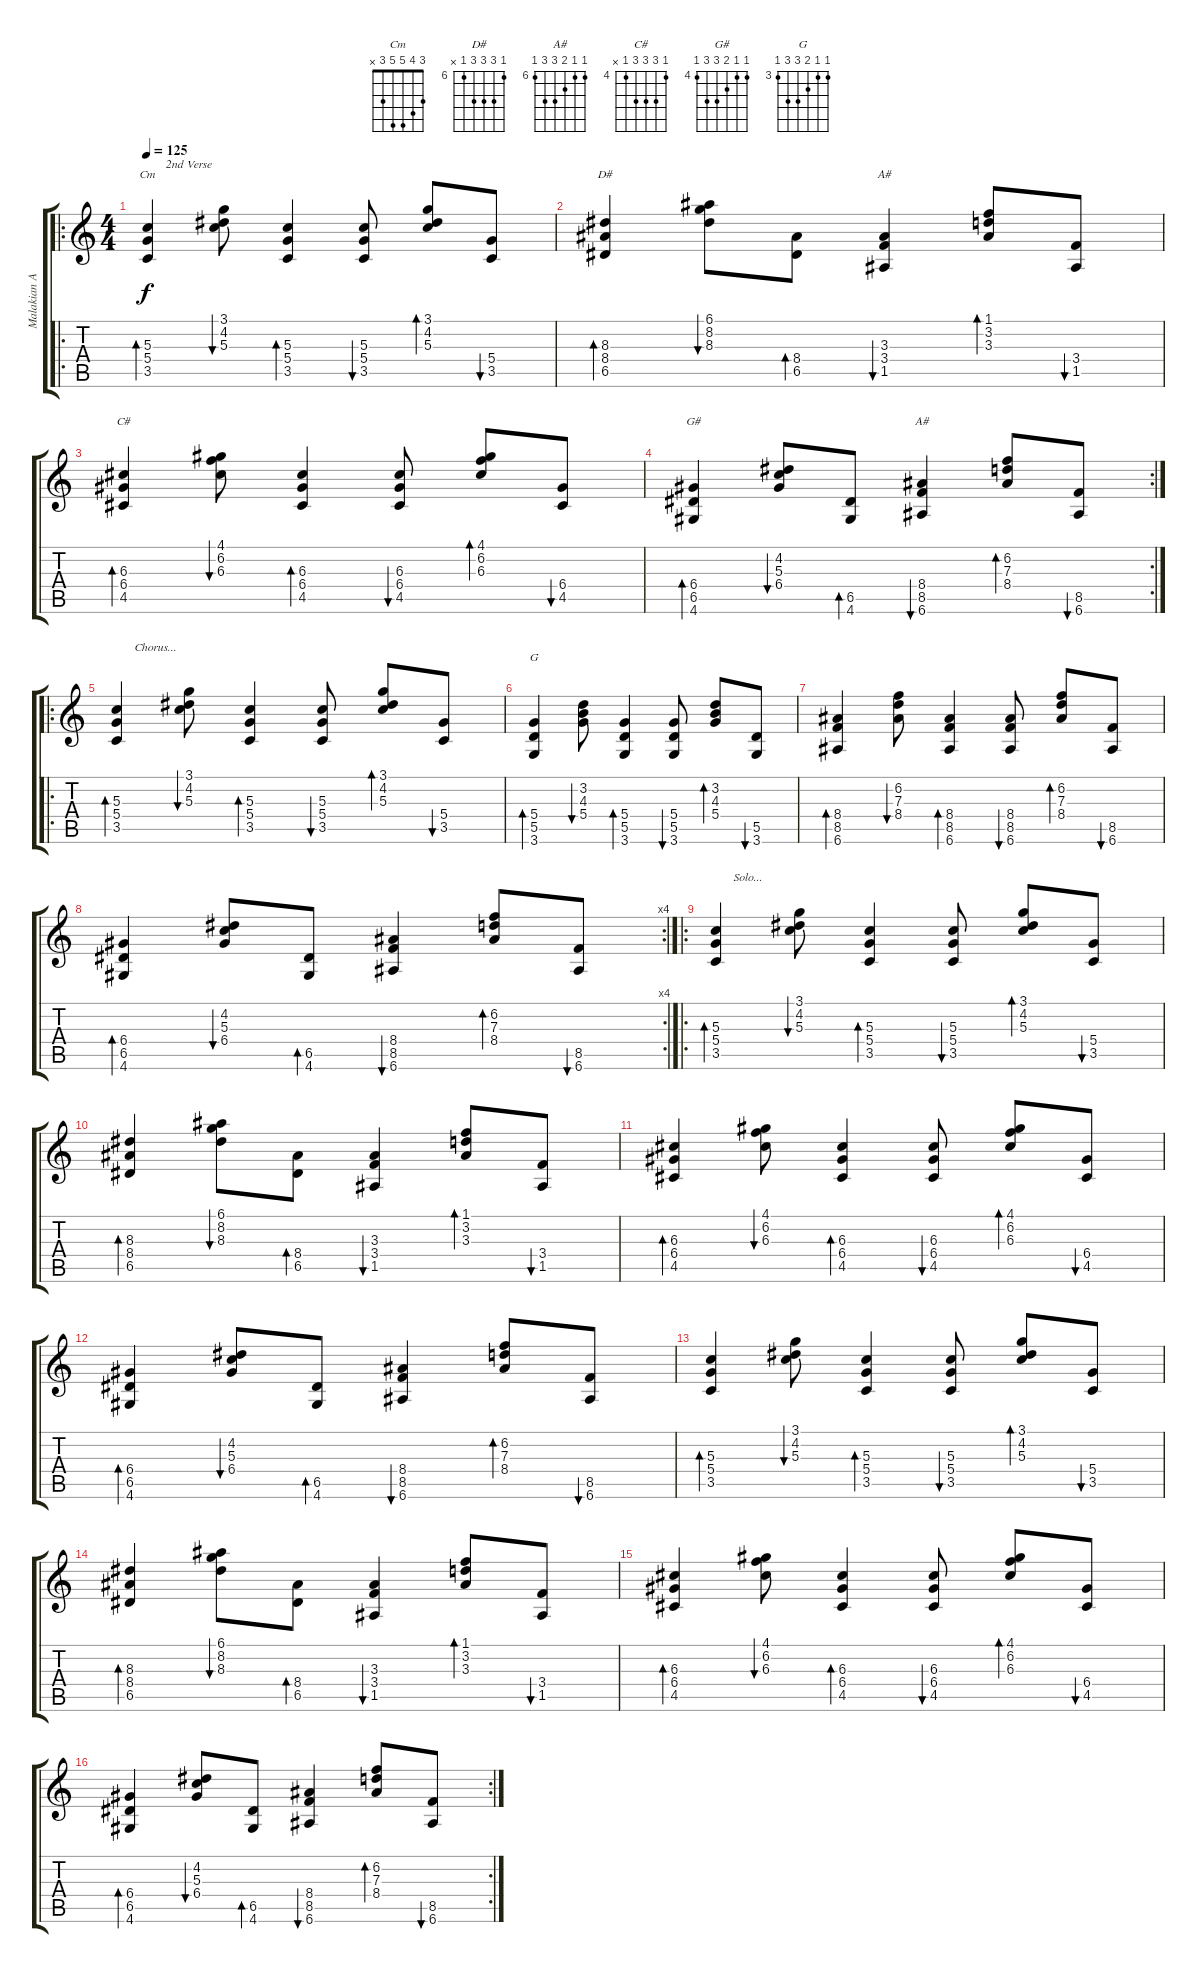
\track ("Malakian Acoustic" "Malakian A") {instrument acousticguitarsteel}
\staff {score tabs}
\tuning (E4 B3 G3 D3 A2 E2) {hide}
\chord ("Cm" 3 4 5 5 3 x)
\chord ("D#" 6 8 8 8 6 x) {firstfret 6}
\chord ("A#" 1 3 3 3 1 x)
\chord ("C#" 4 6 6 6 4 x) {firstfret 4}
\chord ("G#" 4 4 5 6 6 4) {firstfret 4}
\chord ("A#" 6 6 7 8 8 6) {firstfret 6}
\chord ("G" 3 3 4 5 5 3) {firstfret 3}
\ro
\ts (4 4)
\tempo 125
\clef g2
\ks c
(5.3 5.4 3.5).4{bd 60 ch "Cm" txt "      2nd Verse" dy f} (3.1 4.2 5.3).8{bu 60} (5.3 5.4 3.5).4{bd 60} (5.3 5.4 3.5).8{bu 60} (3.1 4.2 5.3).8{bd 60} (5.4 3.5).8{bu 60} |
(8.3 8.4 6.5).4{bd 60 ch "D#"} (6.1 8.2 8.3).8{bu 60} (8.4 6.5).8{bd 60} (3.3 3.4 1.5).4{bu 60 ch "A#"} (1.1 3.2 3.3).8{bd 60} (3.4 1.5).8{bu 60} |
(6.3 6.4 4.5).4{bd 60 ch "C#"} (4.1 6.2 6.3).8{bu 60} (6.3 6.4 4.5).4{bd 60} (6.3 6.4 4.5).8{bu 60} (4.1 6.2 6.3).8{bd 60} (6.4 4.5).8{bu 60} |
\rc 2
(6.4 6.5 4.6).4{bd 60 ch "G#"} (4.2 5.3 6.4).8{bu 60} (6.5 4.6).8{bd 60} (8.4 8.5 6.6).4{bu 60 ch "A#"} (6.2 7.3 8.4).8{bd 60} (8.5 6.6).8{bu 60} |
\ro
(5.3 5.4 3.5).4{bd 60 txt "      Chorus..."} (3.1 4.2 5.3).8{bu 60} (5.3 5.4 3.5).4{bd 60} (5.3 5.4 3.5).8{bu 60} (3.1 4.2 5.3).8{bd 60} (5.4 3.5).8{bu 60} |
(5.4 5.5 3.6).4{bd 60 ch "G"} (3.2 4.3 5.4).8{bu 60} (5.4 5.5 3.6).4{bd 60} (5.4 5.5 3.6).8{bu 60} (3.2 4.3 5.4).8{bd 60} (5.5 3.6).8{bu 60} |
(8.4 8.5 6.6).4{bd 60} (6.2 7.3 8.4).8{bu 60} (8.4 8.5 6.6).4{bd 60} (8.4 8.5 6.6).8{bu 60} (6.2 7.3 8.4).8{bd 60} (8.5 6.6).8{bu 60} |
\rc 4
(6.4 6.5 4.6).4{bd 60} (4.2 5.3 6.4).8{bu 60} (6.5 4.6).8{bd 60} (8.4 8.5 6.6).4{bu 60} (6.2 7.3 8.4).8{bd 60} (8.5 6.6).8{bu 60} |
\ro
(5.3 5.4 3.5).4{bd 60 txt "      Solo..."} (3.1 4.2 5.3).8{bu 60} (5.3 5.4 3.5).4{bd 60} (5.3 5.4 3.5).8{bu 60} (3.1 4.2 5.3).8{bd 60} (5.4 3.5).8{bu 60} |
(8.3 8.4 6.5).4{bd 60} (6.1 8.2 8.3).8{bu 60} (8.4 6.5).8{bd 60} (3.3 3.4 1.5).4{bu 60} (1.1 3.2 3.3).8{bd 60} (3.4 1.5).8{bu 60} |
(6.3 6.4 4.5).4{bd 60} (4.1 6.2 6.3).8{bu 60} (6.3 6.4 4.5).4{bd 60} (6.3 6.4 4.5).8{bu 60} (4.1 6.2 6.3).8{bd 60} (6.4 4.5).8{bu 60} |
(6.4 6.5 4.6).4{bd 60} (4.2 5.3 6.4).8{bu 60} (6.5 4.6).8{bd 60} (8.4 8.5 6.6).4{bu 60} (6.2 7.3 8.4).8{bd 60} (8.5 6.6).8{bu 60} |
(5.3 5.4 3.5).4{bd 60} (3.1 4.2 5.3).8{bu 60} (5.3 5.4 3.5).4{bd 60} (5.3 5.4 3.5).8{bu 60} (3.1 4.2 5.3).8{bd 60} (5.4 3.5).8{bu 60} |
(8.3 8.4 6.5).4{bd 60} (6.1 8.2 8.3).8{bu 60} (8.4 6.5).8{bd 60} (3.3 3.4 1.5).4{bu 60} (1.1 3.2 3.3).8{bd 60} (3.4 1.5).8{bu 60} |
(6.3 6.4 4.5).4{bd 60} (4.1 6.2 6.3).8{bu 60} (6.3 6.4 4.5).4{bd 60} (6.3 6.4 4.5).8{bu 60} (4.1 6.2 6.3).8{bd 60} (6.4 4.5).8{bu 60} |
\rc 2
(6.4 6.5 4.6).4{bd 60} (4.2 5.3 6.4).8{bu 60} (6.5 4.6).8{bd 60} (8.4 8.5 6.6).4{bu 60} (6.2 7.3 8.4).8{bd 60} (8.5 6.6).8{bu 60}
